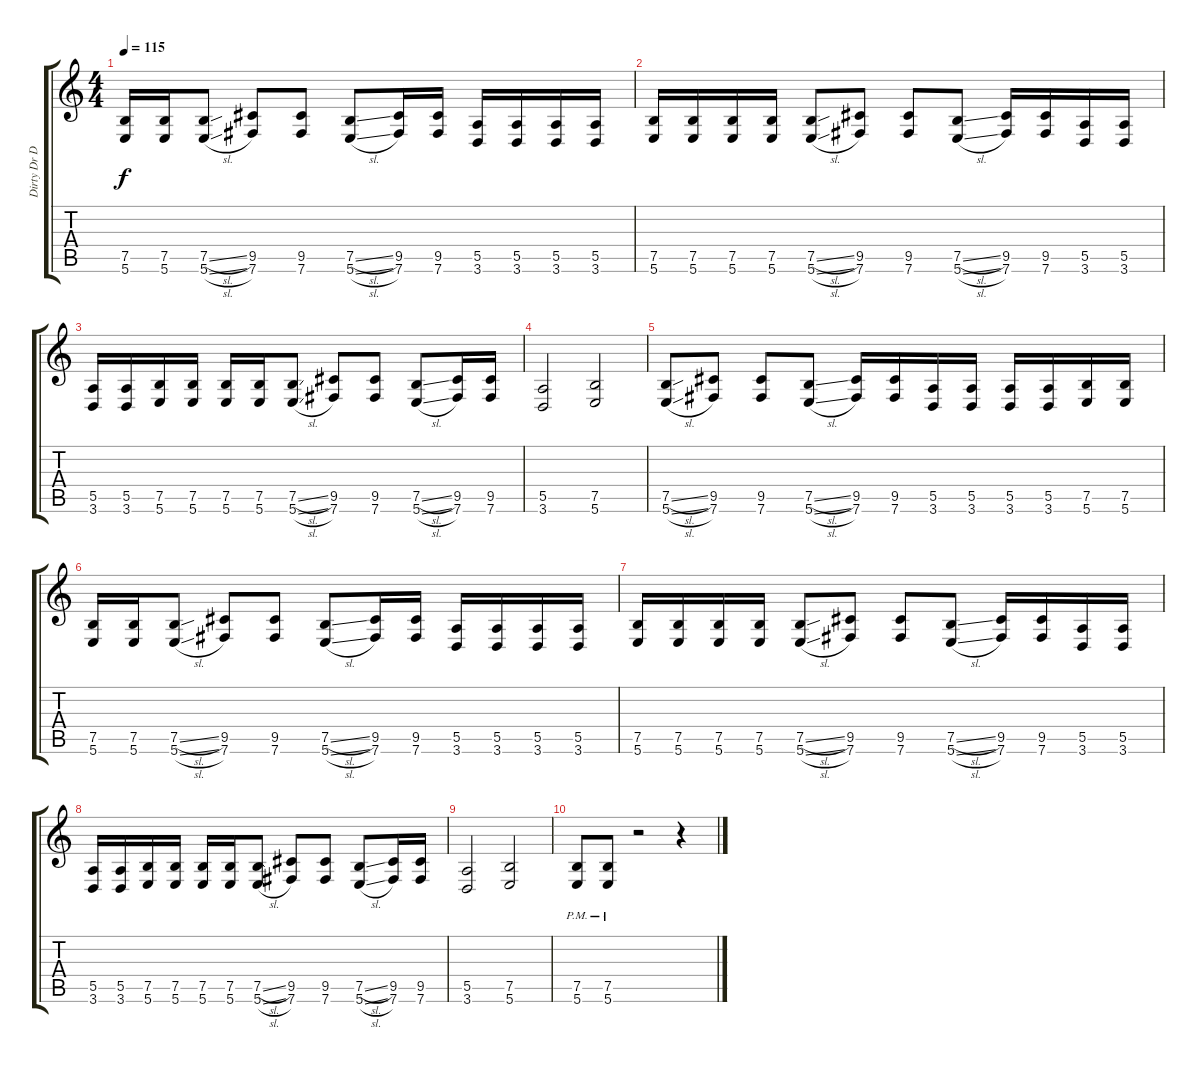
\track ("Dirty Dr Dente" "Dirty Dr D") {instrument distortionguitar}
\staff {score tabs}
\tuning (B3 Gb3 D3 A2 E2 B1) {hide}
\ts (4 4)
\tempo 115
\clef g2
\ks c
(7.5 5.6).16{dy f} (7.5 5.6).16 (7.5{sl} 5.6{sl}).8 (9.5 7.6).8 (9.5 7.6).8 (7.5{sl} 5.6{sl}).8 (9.5 7.6).16 (9.5 7.6).16 (5.5 3.6).16 (5.5 3.6).16 (5.5 3.6).16 (5.5 3.6).16 |
(7.5 5.6).16 (7.5 5.6).16 (7.5 5.6).16 (7.5 5.6).16 (7.5{sl} 5.6{sl}).8 (9.5 7.6).8 (9.5 7.6).8 (7.5{sl} 5.6{sl}).8 (9.5 7.6).16 (9.5 7.6).16 (5.5 3.6).16 (5.5 3.6).16 |
(5.5 3.6).16 (5.5 3.6).16 (7.5 5.6).16 (7.5 5.6).16 (7.5 5.6).16 (7.5 5.6).16 (7.5{sl} 5.6{sl}).8 (9.5 7.6).8 (9.5 7.6).8 (7.5{sl} 5.6{sl}).8 (9.5 7.6).16 (9.5 7.6).16 |
(5.5 3.6).2 (7.5 5.6).2 |
(7.5{sl} 5.6{sl}).8 (9.5 7.6).8 (9.5 7.6).8 (7.5{sl} 5.6{sl}).8 (9.5 7.6).16 (9.5 7.6).16 (5.5 3.6).16 (5.5 3.6).16 (5.5 3.6).16 (5.5 3.6).16 (7.5 5.6).16 (7.5 5.6).16 |
(7.5 5.6).16 (7.5 5.6).16 (7.5{sl} 5.6{sl}).8 (9.5 7.6).8 (9.5 7.6).8 (7.5{sl} 5.6{sl}).8 (9.5 7.6).16 (9.5 7.6).16 (5.5 3.6).16 (5.5 3.6).16 (5.5 3.6).16 (5.5 3.6).16 |
(7.5 5.6).16 (7.5 5.6).16 (7.5 5.6).16 (7.5 5.6).16 (7.5{sl} 5.6{sl}).8 (9.5 7.6).8 (9.5 7.6).8 (7.5{sl} 5.6{sl}).8 (9.5 7.6).16 (9.5 7.6).16 (5.5 3.6).16 (5.5 3.6).16 |
(5.5 3.6).16 (5.5 3.6).16 (7.5 5.6).16 (7.5 5.6).16 (7.5 5.6).16 (7.5 5.6).16 (7.5{sl} 5.6{sl}).8 (9.5 7.6).8 (9.5 7.6).8 (7.5{sl} 5.6{sl}).8 (9.5 7.6).16 (9.5 7.6).16 |
(5.5 3.6).2 (7.5 5.6).2 |
(7.5{pm} 5.6{pm}).8 (7.5{pm} 5.6{pm}).8 r.2 r.4
